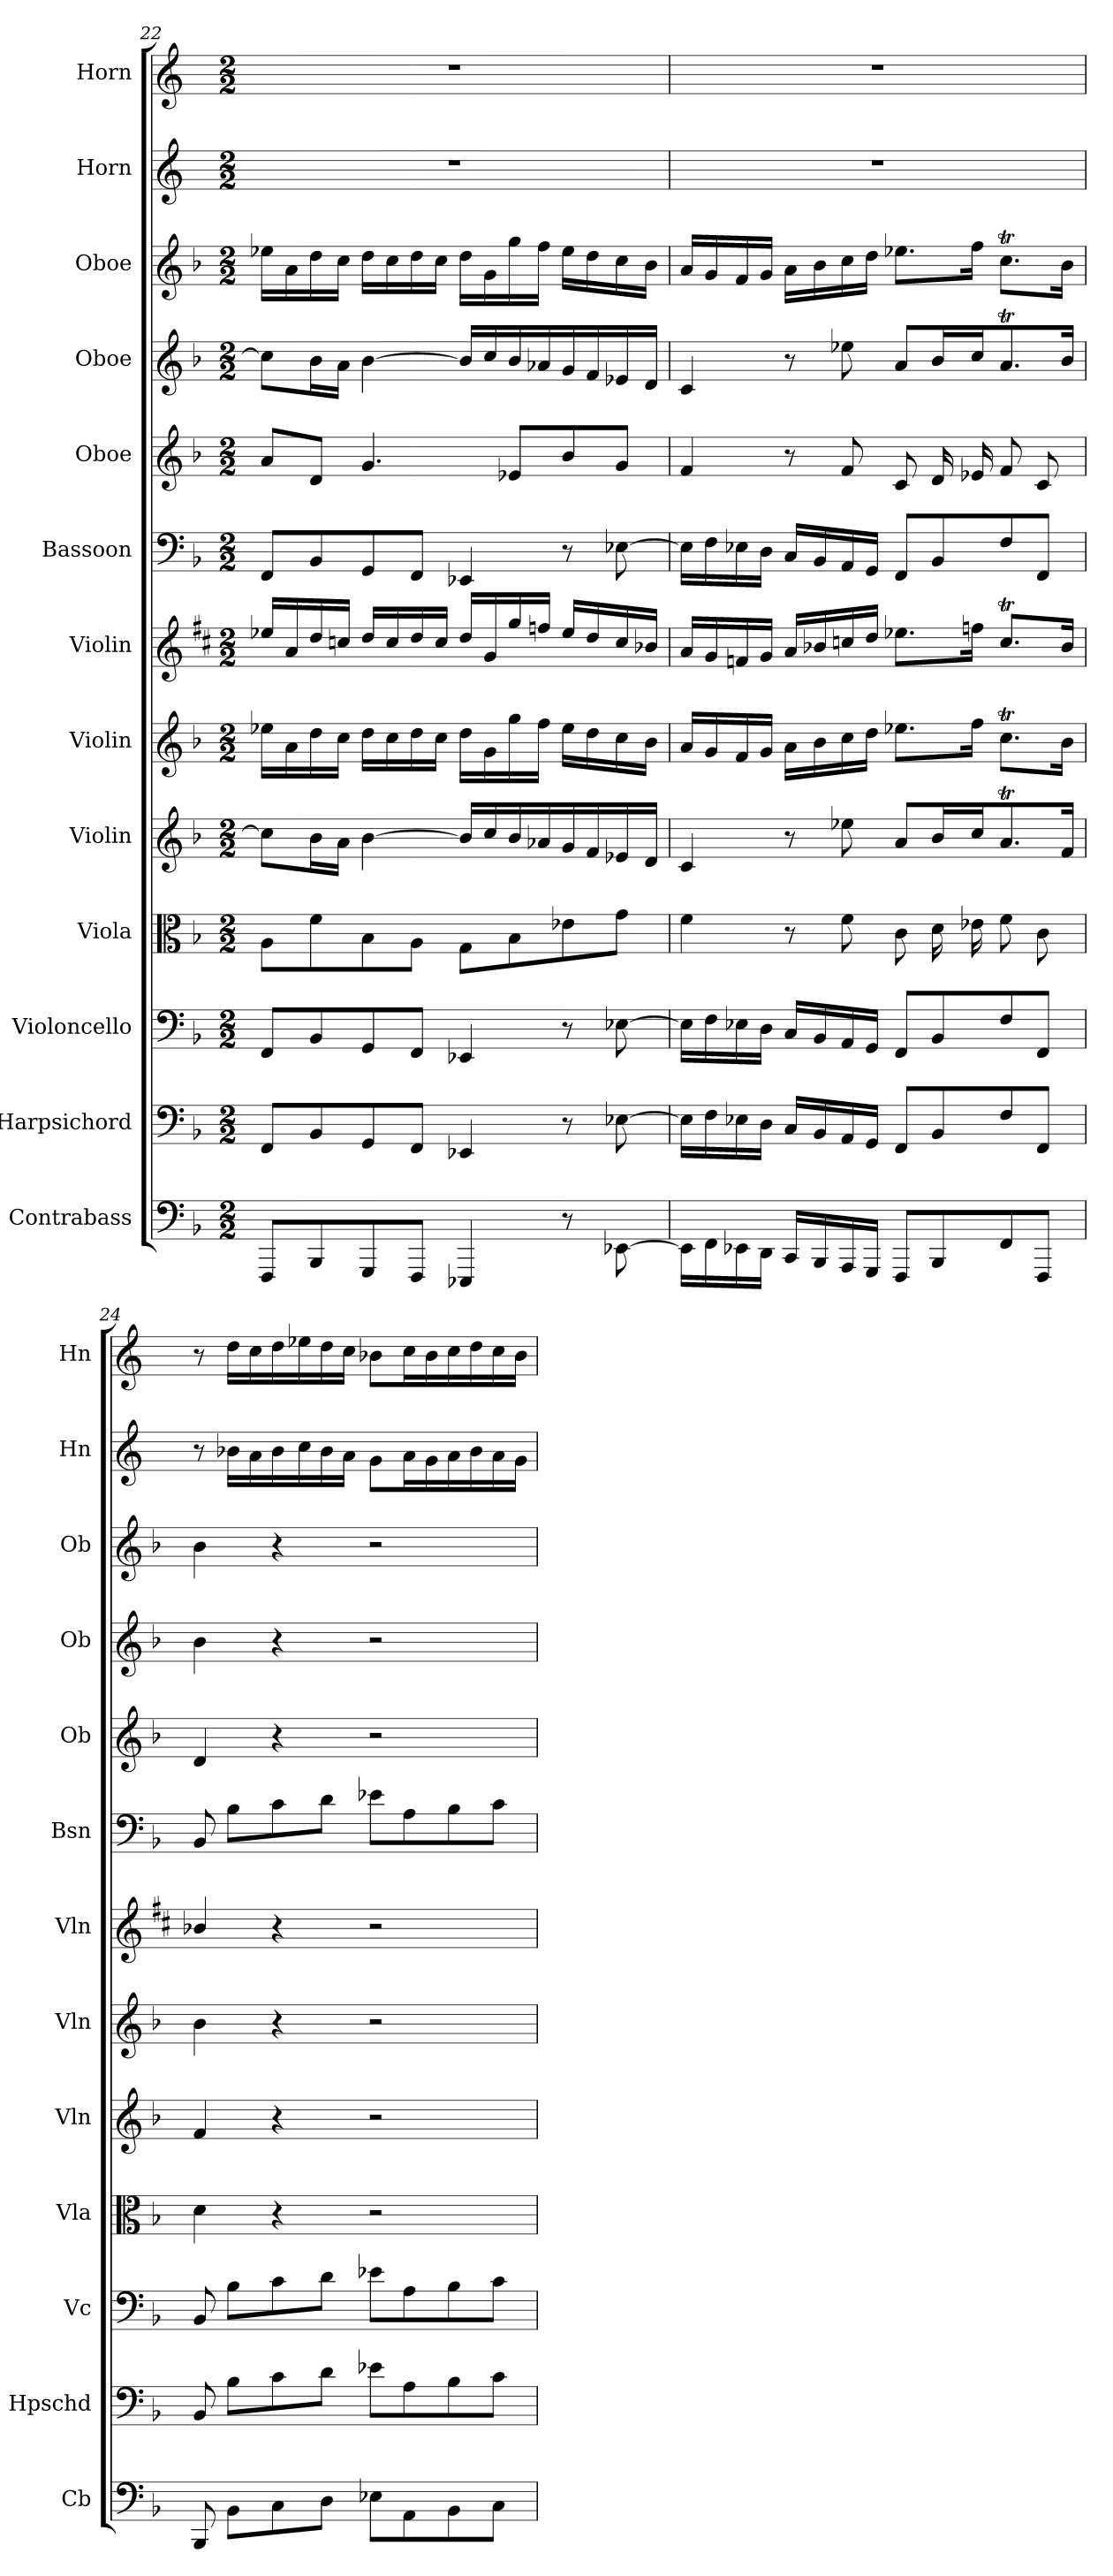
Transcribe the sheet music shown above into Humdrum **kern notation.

**kern	**kern	**kern	**kern	**kern	**kern	**kern	**kern	**kern	**kern	**kern	**kern	**kern
*part13	*part12	*part11	*part10	*part9	*part8	*part7	*part6	*part5	*part4	*part3	*part2	*part1
*staff13	*staff12	*staff11	*staff10	*staff9	*staff8	*staff7	*staff6	*staff5	*staff4	*staff3	*staff2	*staff1
*I"Contrabass	*I"Harpsichord	*I"Violoncello	*I"Viola	*I"Violin	*I"Violin	*I"Violin	*I"Bassoon	*I"Oboe	*I"Oboe	*I"Oboe	*I"Horn	*I"Horn
*I'Cb	*I'Hpschd	*I'Vc	*I'Vla	*I'Vln	*I'Vln	*I'Vln	*I'Bsn	*I'Ob	*I'Ob	*I'Ob	*I'Hn	*I'Hn
*clefF4	*clefF4	*clefF4	*clefC3	*clefG2	*clefG2	*clefG2	*clefF4	*clefG2	*clefG2	*clefG2	*clefG2	*clefG2
*ITrd7c12	*	*	*	*	*	*	*	*	*	*	*ITrd4c7	*ITrd4c7
*k[b-]	*k[b-]	*k[b-]	*k[b-]	*k[b-]	*k[b-]	*k[f#c#]	*k[b-]	*k[b-]	*k[b-]	*k[b-]	*k[b-]	*k[b-]
*F:	*F:	*F:	*F:	*F:	*F:	*D:	*F:	*F:	*F:	*F:	*F:	*F:
*M2/2	*M2/2	*M2/2	*M2/2	*M2/2	*M2/2	*M2/2	*M2/2	*M2/2	*M2/2	*M2/2	*M2/2	*M2/2
=22	=22	=22	=22	=22	=22	=22	=22	=22	=22	=22	=22	=22
8FFFF/L	8FF/L	8FF/L	8A\L	8cc\L]	16ee-X\LL	16ee-X/LL	8FF/L	8a/L	8cc\L]	16ee-X\LL	1r	1r
.	.	.	.	.	16a\	16a/	.	.	.	16a\	.	.
8BBBB-/	8BB-/	8BB-/	8f\	16b-\L	16dd\	16dd/	8BB-/	8d/J	16b-\L	16dd\	.	.
.	.	.	.	16a\JJ	16cc\JJ	16ccn/JJ	.	.	16a\JJ	16cc\JJ	.	.
8GGGG/	8GG/	8GG/	8B-\	[4b-\	16dd\LL	16dd/LL	8GG/	4.g/	[4b-\	16dd\LL	.	.
.	.	.	.	.	16cc\	16cc/	.	.	.	16cc\	.	.
8FFFF/J	8FF/J	8FF/J	8A\J	.	16dd\	16dd/	8FF/J	.	.	16dd\	.	.
.	.	.	.	.	16cc\JJ	16cc/JJ	.	.	.	16cc\JJ	.	.
4EEEE-X/	4EE-X/	4EE-X/	8G\L	16b-/LL]	16dd\LL	16dd/LL	4EE-X/	.	16b-/LL]	16dd\LL	.	.
.	.	.	.	16cc/	16g\	16g/	.	.	16cc/	16g\	.	.
.	.	.	8B-\	16b-/	16gg\	16gg/	.	8e-X/L	16b-/	16gg\	.	.
.	.	.	.	16a-X/	16ff\JJ	16ffn/JJ	.	.	16a-X/	16ff\JJ	.	.
8r	8r	8r	8e-X\	16g/	16ee-\LL	16ee-/LL	8r	8b-/	16g/	16ee-\LL	.	.
.	.	.	.	16f/	16dd\	16dd/	.	.	16f/	16dd\	.	.
[8EEE-X\	[8E-X\	[8E-X\	8g\J	16e-X/	16cc\	16cc/	[8E-X\	8g/J	16e-X/	16cc\	.	.
.	.	.	.	16d/JJ	16b-\JJ	16b-X/JJ	.	.	16d/JJ	16b-\JJ	.	.
=23	=23	=23	=23	=23	=23	=23	=23	=23	=23	=23	=23	=23
16EEE-\LL]	16E-\LL]	16E-\LL]	4f\	4c/	16a/LL	16a/LL	16E-\LL]	4f/	4c/	16a/LL	1r	1r
16FFF\	16F\	16F\	.	.	16g/	16g/	16F\	.	.	16g/	.	.
16EEE-X\	16E-X\	16E-X\	.	.	16f/	16fn/	16E-X\	.	.	16f/	.	.
16DDD\JJ	16D\JJ	16D\JJ	.	.	16g/JJ	16g/JJ	16D\JJ	.	.	16g/JJ	.	.
16CCC/LL	16C/LL	16C/LL	8r	8r	16a\LL	16a/LL	16C/LL	8r	8r	16a\LL	.	.
16BBBB-/	16BB-/	16BB-/	.	.	16b-\	16b-X/	16BB-/	.	.	16b-\	.	.
16AAAA/	16AA/	16AA/	8f\	8ee-X\	16cc\	16ccn/	16AA/	8f/	8ee-X\	16cc\	.	.
16GGGG/JJ	16GG/JJ	16GG/JJ	.	.	16dd\JJ	16dd/JJ	16GG/JJ	.	.	16dd\JJ	.	.
8FFFF/L	8FF/L	8FF/L	8c\	8a/L	8.ee-X\L	8.ee-X\L	8FF/L	8c/	8a/L	8.ee-X\L	.	.
8BBBB-/	8BB-/	8BB-/	16d\	16b-/L	.	.	8BB-/	16d/	16b-/L	.	.	.
.	.	.	16e-X\	16cc/J	16ff\Jk	16ffn\Jk	.	16e-X/	16cc/J	16ff\Jk	.	.
8FFF/	8F/	8F/	8f\	8.at/	8.ccT\L	8.ccT/L	8F/	8f/	8.at/	8.ccT\L	.	.
8FFFF/J	8FF/J	8FF/J	8c\	.	.	.	8FF/J	8c/	.	.	.	.
.	.	.	.	16f/Jk	16b-\Jk	16b-/Jk	.	.	16b-/Jk	16b-\Jk	.	.
=24	=24	=24	=24	=24	=24	=24	=24	=24	=24	=24	=24	=24
8BBBB-/	8BB-/	8BB-/	4d\	4f/	4b-\	4b-X/	8BB-/	4d/	4b-\	4b-\	8r	8r
8BBB-\L	8B-\L	8B-\L	.	.	.	.	8B-\L	.	.	.	16e-X\LL	16g\LL
.	.	.	.	.	.	.	.	.	.	.	16d\	16f\
8CC\	8c\	8c\	4r	4r	4r	4r	8c\	4r	4r	4r	16e-\	16g\
.	.	.	.	.	.	.	.	.	.	.	16f\	16a-X\
8DD\J	8d\J	8d\J	.	.	.	.	8d\J	.	.	.	16e-\	16g\
.	.	.	.	.	.	.	.	.	.	.	16d\JJ	16f\JJ
8EE-X\L	8e-X\L	8e-X\L	2r	2r	2r	2r	8e-X\L	2r	2r	2r	8c\L	8e-X\L
8AAA\	8A\	8A\	.	.	.	.	8A\	.	.	.	16d\L	16f\L
.	.	.	.	.	.	.	.	.	.	.	16c\	16e-\
8BBB-\	8B-\	8B-\	.	.	.	.	8B-\	.	.	.	16d\	16f\
.	.	.	.	.	.	.	.	.	.	.	16e-\	16g\
8CC\J	8c\J	8c\J	.	.	.	.	8c\J	.	.	.	16d\	16f\
.	.	.	.	.	.	.	.	.	.	.	16c\JJ	16e-\JJ
=	=	=	=	=	=	=	=	=	=	=	=	=
*-	*-	*-	*-	*-	*-	*-	*-	*-	*-	*-	*-	*-
